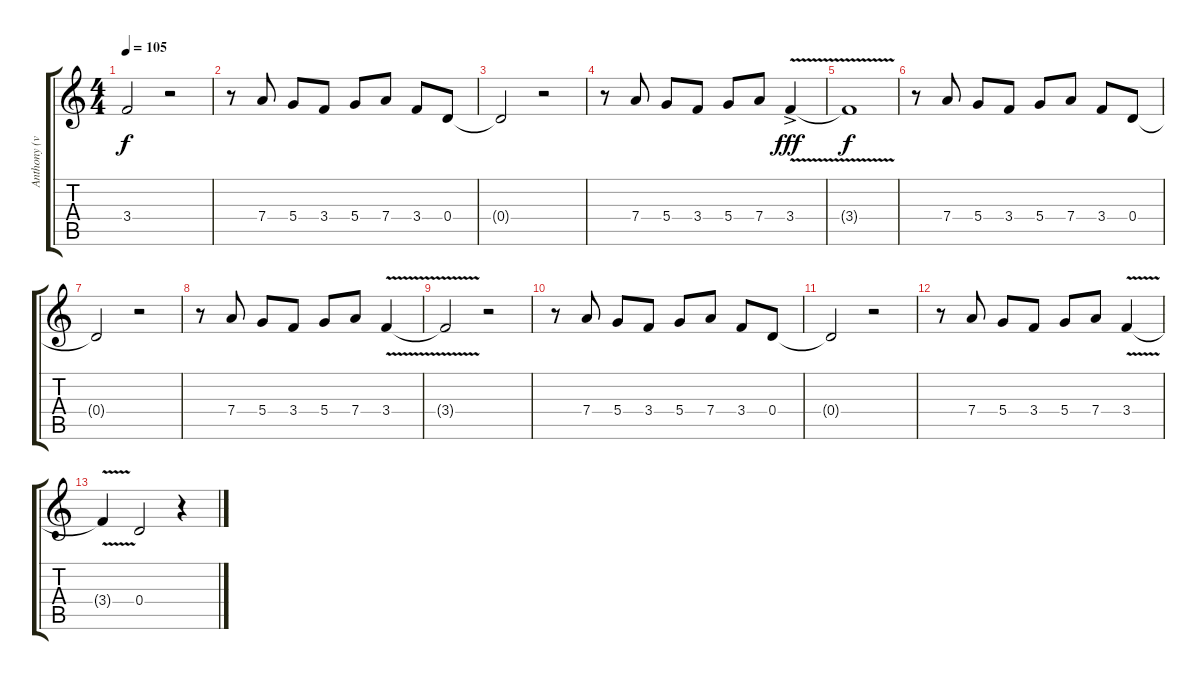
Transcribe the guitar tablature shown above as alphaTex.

\track ("Anthony (voice)" "Anthony (v") {instrument fretlessbass}
\staff {score tabs}
\tuning (E4 B3 G3 D3 A2 E2) {hide}
\ts (4 4)
\tempo 105
\clef g2
\ks c
3.4{t}.2{dy f} r.2 |
r.8 7.4.8 5.4.8 3.4.8 5.4.8 7.4.8 3.4.8 0.4.8 |
0.4{t}.2 r.2 |
r.8 7.4.8 5.4.8 3.4.8 5.4.8 7.4.8 3.4{v ac}.4{dy fff} |
3.4{t}.1{dy f} |
r.8 7.4.8 5.4.8 3.4.8 5.4.8 7.4.8 3.4.8 0.4.8 |
0.4{t}.2 r.2 |
r.8 7.4.8 5.4.8 3.4.8 5.4.8 7.4.8 3.4{v}.4 |
3.4{t}.2 r.2 |
r.8 7.4.8 5.4.8 3.4.8 5.4.8 7.4.8 3.4.8 0.4.8 |
0.4{t}.2 r.2 |
r.8 7.4.8 5.4.8 3.4.8 5.4.8 7.4.8 3.4{v}.4 |
3.4{t}.4 0.4.2 r.4
